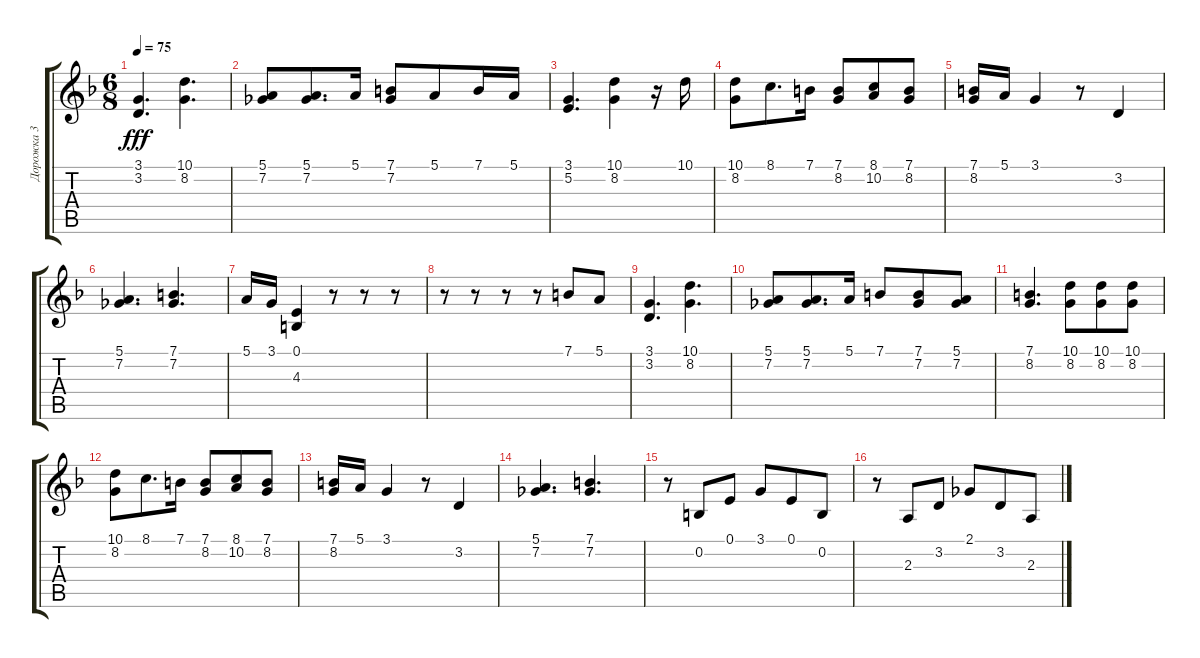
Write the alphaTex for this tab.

\track ("Дорожка 3" "Дорожка 3") {instrument viola}
\staff {score tabs}
\tuning (E4 B3 G3 D3 A2 E2) {hide}
\ts (6 8)
\tempo 75
\clef g2
\ks f
(3.1 3.2).4{d dy fff} (10.1 8.2).4{d} |
(5.1 7.2).8 (5.1 7.2).8{d} 5.1.16 (7.1 7.2).8 5.1.8 7.1.16 5.1.16 |
(3.1 5.2).4{d} (10.1 8.2).4 r.16 10.1.16 |
(10.1 8.2).8 8.1.8{d} 7.1.16 (7.1 8.2).8 (8.1 10.2).8 (7.1 8.2).8 |
(7.1 8.2).16 5.1.16 3.1.4 r.8 3.2.4 |
(5.1 7.2).4{d} (7.1 7.2).4{d} |
5.1.16 3.1.16 (0.1 4.3).4 r.8 r.8 r.8 |
r.8 r.8 r.8 r.8 7.1.8 5.1.8 |
(3.1 3.2).4{d} (10.1 8.2).4{d} |
(5.1 7.2).8 (5.1 7.2).8{d} 5.1.16 7.1.8 (7.1 7.2).8 (5.1 7.2).8 |
(7.1 8.2).4{d} (10.1 8.2).8 (10.1 8.2).8 (10.1 8.2).8 |
(10.1 8.2).8 8.1.8{d} 7.1.16 (7.1 8.2).8 (8.1 10.2).8 (7.1 8.2).8 |
(7.1 8.2).16 5.1.16 3.1.4 r.8 3.2.4 |
(5.1 7.2).4{d} (7.1 7.2).4{d} |
r.8 0.2.8 0.1.8 3.1.8 0.1.8 0.2.8 |
r.8 2.3.8 3.2.8 2.1.8 3.2.8 2.3.8
